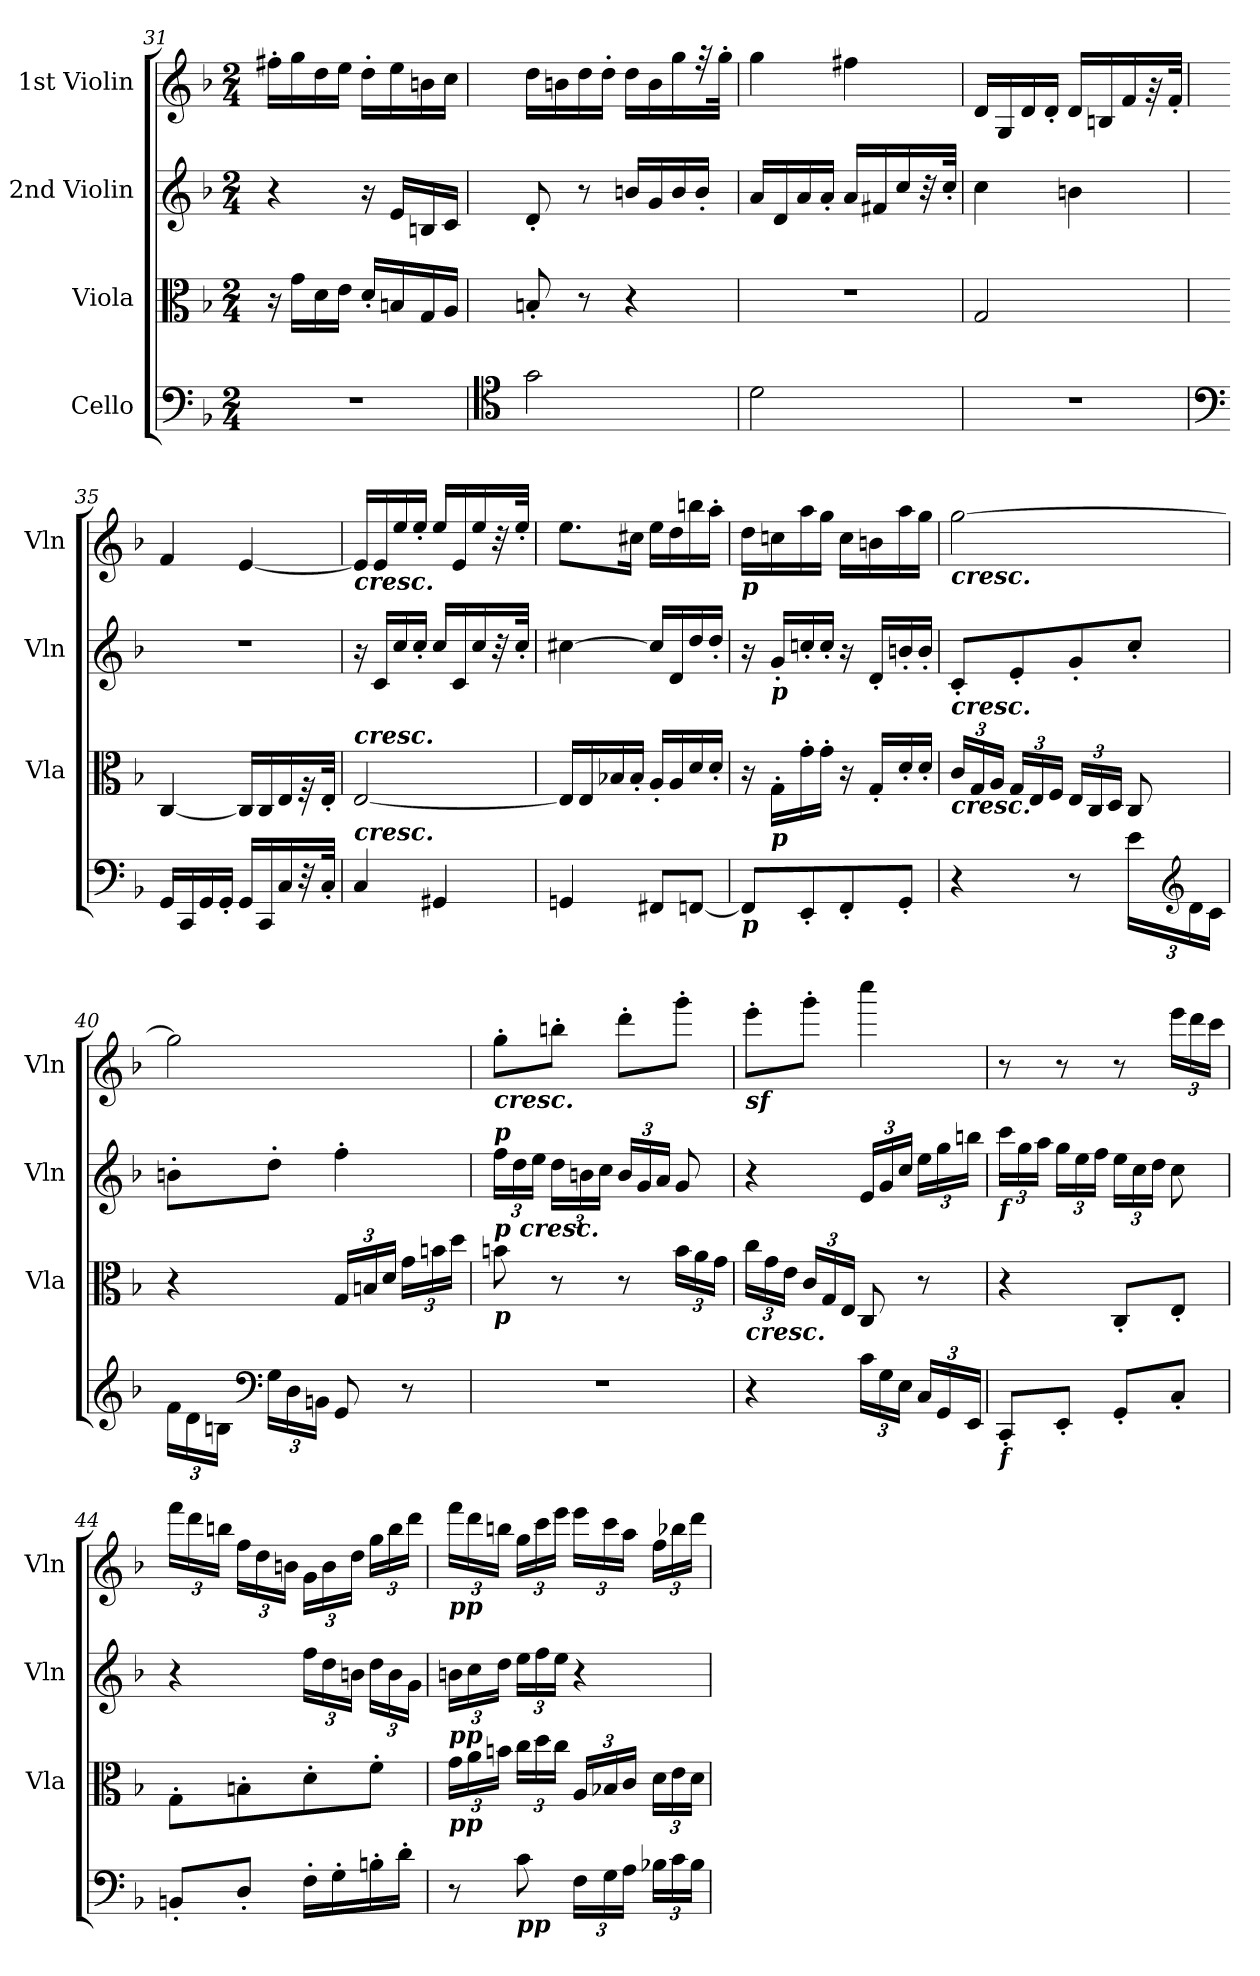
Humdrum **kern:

**kern	**kern	**kern	**kern
*part4	*part3	*part2	*part1
*staff4	*staff3	*staff2	*staff1
*I"Cello	*I"Viola	*I"2nd Violin	*I"1st Violin
*	*I'Vla	*I'Vln	*I'Vln
*clefF4	*clefC3	*clefG2	*clefG2
*k[b-]	*k[b-]	*k[b-]	*k[b-]
*F:	*F:	*F:	*F:
*M2/4	*M2/4	*M2/4	*M2/4
=31	=31	=31	=31
2r	16r	4r	16ff#X'\LL
.	16g\LL	.	16gg\
.	16d\	.	16dd\
.	16e\JJ	.	16ee\JJ
.	16d'/LL	16r	16dd'\LL
.	16Bn/	16e/LL	16ee\
.	16G/	16Bn/	16bn\
.	16A/JJ	16c/JJ	16cc\JJ
=32	=32	=32	=32
*clefC4	*	*	*
2g\	8Bn'/	8d'/	16dd\LL
.	.	.	16bn\
.	8r	8r	16dd\
.	.	.	16dd'\JJ
.	4r	16bn/LL	16dd\LL
.	.	16g/	16b\
.	.	16b/	16gg\
.	.	16b'/JJ	32r
.	.	.	32gg'\JJk
=33	=33	=33	=33
2d\	2r	16a/LL	4gg\
.	.	16d/	.
.	.	16a/	.
.	.	16a'/JJ	.
.	.	16a/LL	4ff#X\
.	.	16f#X/	.
.	.	16cc/	.
.	.	32r	.
.	.	32cc'/JJk	.
!!LO:LB:g=z
=34	=34	=34	=34
2r	2G/	4cc\	16d/LL
.	.	.	16G/
.	.	.	16d/
.	.	.	16d'/JJ
.	.	4bn\	16d/LL
.	.	.	16Bn/
.	.	.	16f/
.	.	.	32r
.	.	.	32f'/JJk
!!LO:PB:g=z
=35	=35	=35	=35
*clefF4	*	*	*
16GG/LL	[4C/	2r	4f/
16CC/	.	.	.
16GG/	.	.	.
16GG'/JJ	.	.	.
16GG/LL	16C/LL]	.	[4e/
16CC/	16C/	.	.
16C/	16E/	.	.
32r	32r	.	.
32C'/JJk	32E'/JJk	.	.
=36	=36	=36	=36
!	!	!	!LO:TX:b:Bi:t=cresc.
!	!LO:TX:a:Bi:t=cresc.	!	!
!LO:TX:a:Bi:t=cresc.	!	!	!
4C/	[2E/	16r	16e/LL]
.	.	16c/LL	16e/
.	.	16cc/	16ee/
.	.	16cc'/JJ	16ee'/JJ
4GG#X/	.	16cc/LL	16ee/LL
.	.	16c/	16e/
.	.	16cc/	16ee/
.	.	32r	32r
.	.	32cc'/JJk	32ee'/JJk
=37	=37	=37	=37
4GGn/	16E/LL]	[4cc#X\	8.ee\L
.	16E/	.	.
.	16B-X/	.	.
.	16B-'/JJ	.	16cc#X\Jk
8FF#X/L	16A'/LL	16cc#/LL]	16ee\LL
.	16A/	16d/	16dd\
[8FFn/J	16d/	16dd/	16bbn\
.	16d'/JJ	16dd'/JJ	16aa'\JJ
=38	=38	=38	=38
!	!	!	!LO:TX:b:Bi:t=p
!LO:TX:b:Bi:t=p	!	!	!
8FF/L]	16r	16r	16dd\LL
!	!	!LO:TX:b:Bi:t=p	!
!	!LO:TX:b:Bi:t=p	!	!
.	16G'\LL	16g'/LL	16ccn\
8EE'/	16g'\	16ccn'/	16aa\
.	16g'\JJ	16cc'/JJ	16gg\JJ
8FF'/	16r	16r	16cc\LL
.	16G'/LL	16d'/LL	16bn\
8GG'/J	16d'/	16bn'/	16aa\
.	16d'/JJ	16b'/JJ	16gg\JJ
!!LO:LB:g=z
=39	=39	=39	=39
*	*Xbrackettup	*	*
!	!	!	!LO:TX:b:Bi:t=cresc.
!	!LO:TX:a:Bi:t=cresc.	!	!
!	!LO:TX:b:Bi:t=cresc.	!	!
4r	24c/LL	8c'/L	[2gg\
.	24G/	.	.
.	24A/JJ	.	.
.	24G/LL	8e'/	.
.	24E/	.	.
.	24F/JJ	.	.
8r	24E/LL	8g'/	.
.	24C/	.	.
.	24D/JJ	.	.
*Xbrackettup	*	*	*
24e\LL	8C/	8cc'/J	.
*clefG2	*	*	*
24d\	.	.	.
24c\JJ	.	.	.
!!LO:PB:g=z
=40	=40	=40	=40
24f\LL	4r	8bn'\L	2gg\]
24d\	.	.	.
24Bn\JJ	.	.	.
*clefF4	*	*	*
24G\LL	.	8dd'\J	.
24D\	.	.	.
24BBn\JJ	.	.	.
8GG/	24G/LL	4ff'\	.
.	24Bn/	.	.
.	24d/JJ	.	.
8r	24g\LL	.	.
.	24bn\	.	.
.	24dd\JJ	.	.
=41	=41	=41	=41
*	*	*Xbrackettup	*
!	!	!	!LO:TX:b:Bi:t=cresc.
!	!	!LO:TX:b:Bi:t=p cresc.	!
!	!	!LO:TX:a:Bi:t=p	!
!	!LO:TX:b:Bi:t=p	!	!
2r	8bn\	24ff\LL	8gg'\L
.	.	24dd\	.
.	.	24ee\JJ	.
.	8r	24dd\LL	8bbn'\J
.	.	24bn\	.
.	.	24cc\JJ	.
.	8r	24b/LL	8ddd'\L
.	.	24g/	.
.	.	24a/JJ	.
.	24b\LL	8g/	8ggg'\J
.	24a\	.	.
.	24g\JJ	.	.
=42	=42	=42	=42
!	!	!	!LO:TX:b:Bi:t=sf
!	!LO:TX:b:Bi:t=cresc.	!	!
4r	24cc\LL	4r	8eee'\L
.	24g\	.	.
.	24e\JJ	.	.
.	24c/LL	.	8ggg'\J
.	24G/	.	.
.	24E/JJ	.	.
24c\LL	8C/	24e/LL	4cccc\
24G\	.	24g/	.
24E\JJ	.	24cc/JJ	.
24C/LL	8r	24ee\LL	.
24GG/	.	24gg\	.
24EE/JJ	.	24bbn\JJ	.
!!LO:LB:g=z
=43	=43	=43	=43
!	!	!LO:TX:b:Bi:t=f	!
!LO:TX:b:Bi:t=f	!	!	!
8CC'/L	4r	24ccc\LL	8r
.	.	24gg\	.
.	.	24aa\JJ	.
8EE'/J	.	24gg\LL	8r
.	.	24ee\	.
.	.	24ff\JJ	.
8GG'/L	8C'/L	24ee\LL	8r
.	.	24cc\	.
.	.	24dd\JJ	.
*	*	*	*Xbrackettup
8C'/J	8E'/J	8cc\	24eee\LL
.	.	.	24ddd\
.	.	.	24ccc\JJ
!!LO:LB:g=z
=44	=44	=44	=44
8BBn'/L	8G'\L	4r	24fff\LL
.	.	.	24ddd\
.	.	.	24bbn\JJ
8D'/J	8Bn'\	.	24ff\LL
.	.	.	24dd\
.	.	.	24bn\JJ
16F'\LL	8d'\	24ff\LL	24g\LL
.	.	24dd\	24b\
16G'\	.	.	.
.	.	24bn\JJ	24dd\JJ
16Bn'\	8f'\J	24dd\LL	24gg\LL
.	.	24b\	24bb\
16d'\JJ	.	.	.
.	.	24g\JJ	24ddd\JJ
=45	=45	=45	=45
!	!	!	!LO:TX:b:Bi:t=pp
!	!	!LO:TX:b:Bi:t=pp	!
!	!LO:TX:b:Bi:t=pp	!	!
8r	24g\LL	24bn\LL	24fff\LL
.	24a\	24cc\	24ddd\
.	24bn\JJ	24dd\JJ	24bbn\JJ
!LO:TX:b:Bi:t=pp	!	!	!
8c\	24cc\LL	24ee\LL	24gg\LL
.	24dd\	24ff\	24ccc\
.	24cc\JJ	24ee\JJ	24eee\JJ
24F\LL	24A/LL	4r	24eee\LL
24G\	24B-X/	.	24ccc\
24A\JJ	24c/JJ	.	24aa\JJ
24B-X\LL	24d\LL	.	24ff\LL
24c\	24e\	.	24bb-X\
24B-\JJ	24d\JJ	.	24ddd\JJ
=	=	=	=
*-	*-	*-	*-
